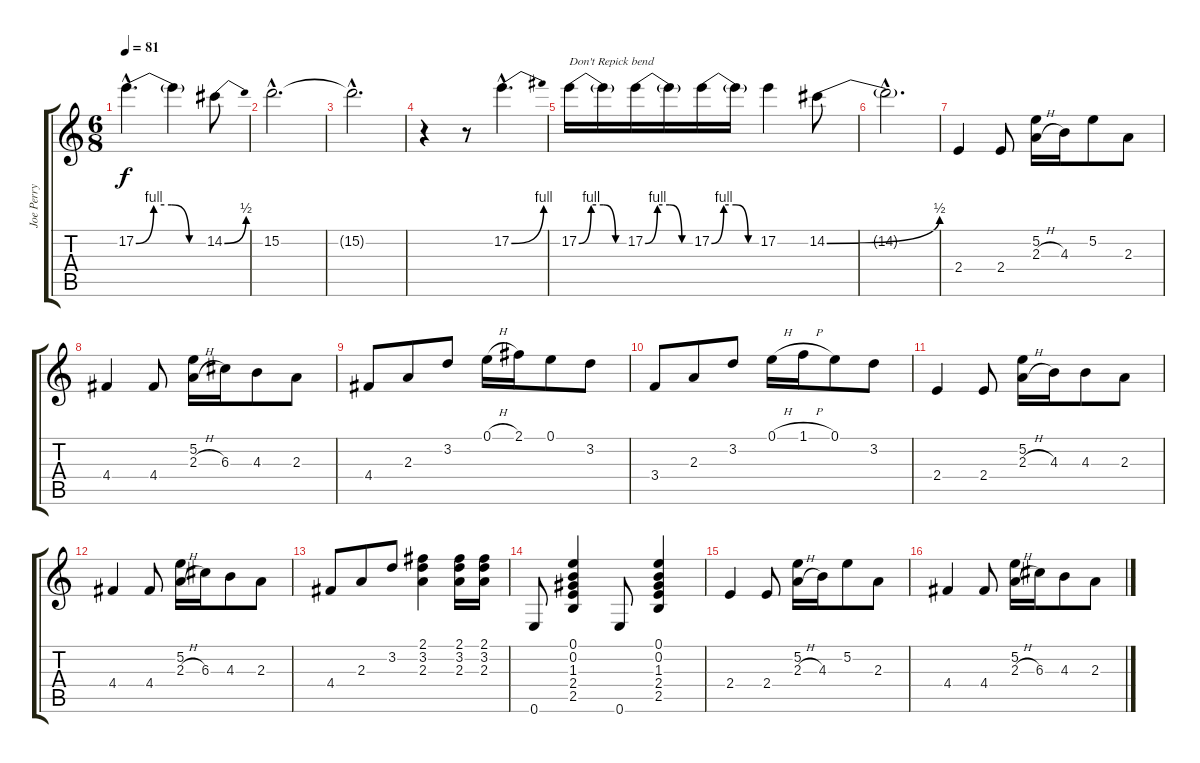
\track ("Joe Perry " "Joe Perry ") {instrument electricguitarclean}
\staff {score tabs}
\tuning (E4 B3 G3 D3 A2 E2) {hide}
\ts (6 8)
\tempo 81
\clef g2
\ks c
17.2{be (custom 0 0 15 4 30 4 45 0 60 0) hac}.4{d dy f} 17.2{t}.4 14.2{be (bend 0 0 60 2)}.8 |
15.2{hac}.2{d} |
15.2{hac t}.2{d} |
r.4 r.8 17.2{be (bend 0 0 60 4) hac}.4{d} |
17.2{be (custom 0 0 15 4 30 4 45 0 60 0)}.16{txt "Don't Repick bend"} 17.2{t}.16 17.2{be (custom 0 0 15 4 30 4 45 0 60 0)}.16 17.2{t}.16 17.2{be (custom 0 0 15 4 30 4 45 0 60 0)}.16 17.2{t}.16 17.2.4 14.2{be (bend 0 0 60 2)}.8 |
14.2{hac t}.2{d} |
2.4.4 2.4.8 (5.2 2.3{h}).16 4.3.16 5.2.8 2.3.8 |
4.4.4 4.4.8 (5.2 2.3{h}).16 6.3.16 4.3.8 2.3.8 |
4.4.8 2.3.8 3.2.8 0.1{h}.16 2.1.16 0.1.8 3.2.8 |
3.4.8 2.3.8 3.2.8 0.1{h}.16 1.1{h}.16 0.1.8 3.2.8 |
2.4.4 2.4.8 (5.2 2.3{h}).16 4.3.16 4.3.8 2.3.8 |
4.4.4 4.4.8 (5.2 2.3{h}).16 6.3.16 4.3.8 2.3.8 |
4.4.8 2.3.8 3.2.8 (2.1 3.2 2.3).4 (2.1 3.2 2.3).16 (2.1 3.2 2.3).16 |
0.6.8 (0.1 0.2 1.3 2.4 2.5).4 0.6.8 (0.1 0.2 1.3 2.4 2.5).4 |
2.4.4 2.4.8 (5.2 2.3{h}).16 4.3.16 5.2.8 2.3.8 |
4.4.4 4.4.8 (5.2 2.3{h}).16 6.3.16 4.3.8 2.3.8
